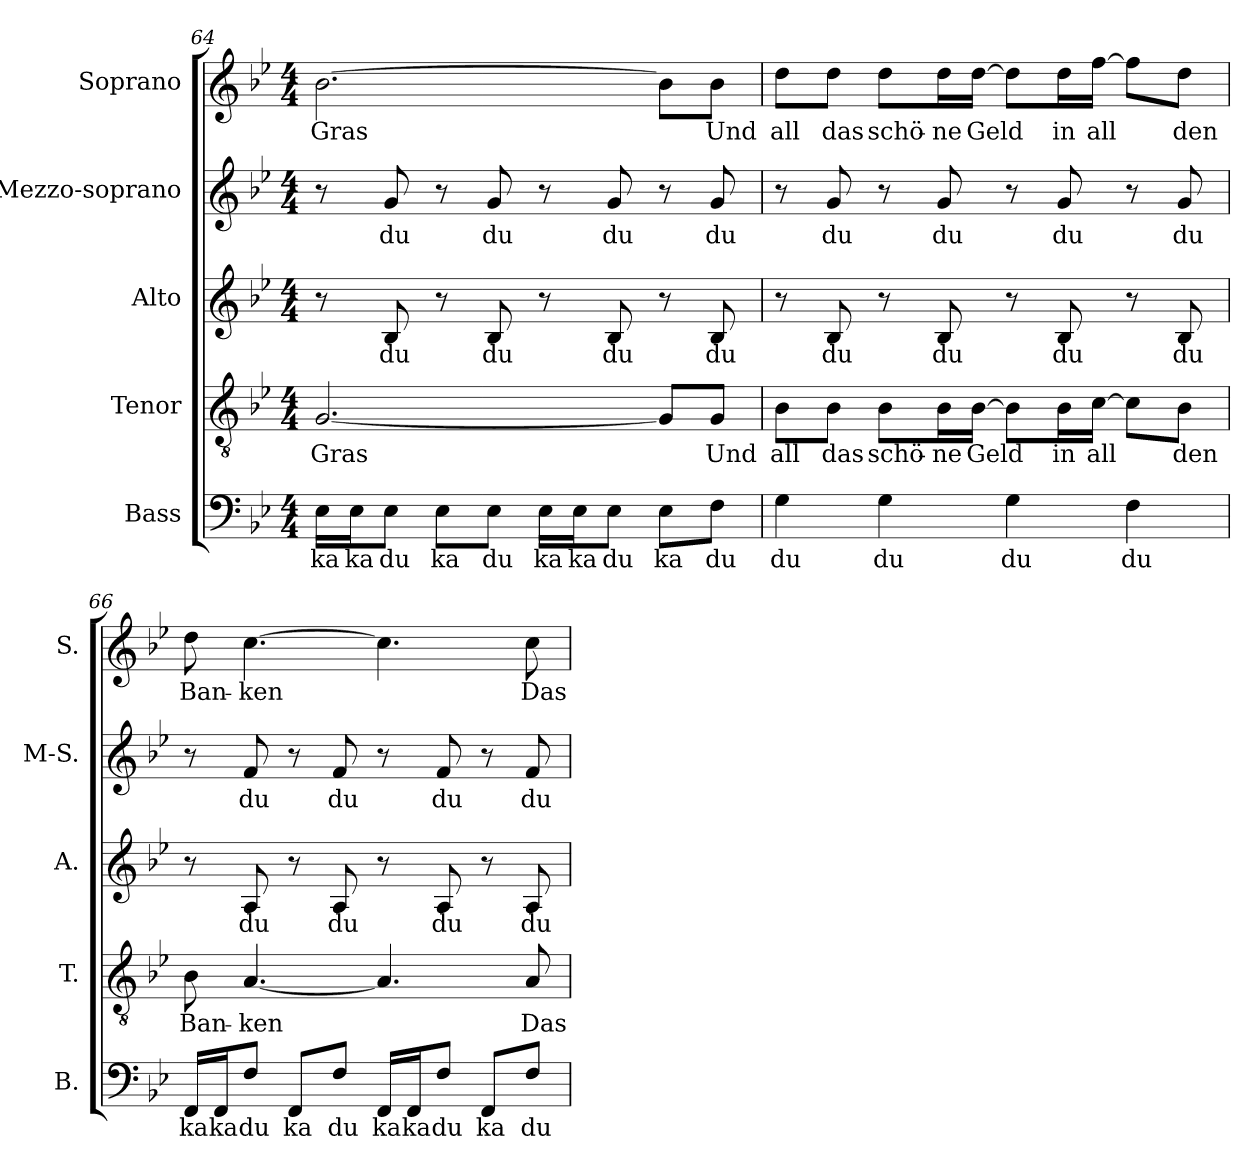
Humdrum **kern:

**kern	**text	**kern	**text	**kern	**text	**kern	**text	**kern	**text
*part5	*part5	*part4	*part4	*part3	*part3	*part2	*part2	*part1	*part1
*staff5	*staff5	*staff4	*staff4	*staff3	*staff3	*staff2	*staff2	*staff1	*staff1
*I"Bass	*	*I"Tenor	*	*I"Alto	*	*I"Mezzo-soprano	*	*I"Soprano	*
*I'B.	*	*I'T.	*	*I'A.	*	*I'M-S.	*	*I'S.	*
*clefF4	*	*clefGv2	*	*clefG2	*	*clefG2	*	*clefG2	*
*	*	*ITrd7c12	*	*	*	*	*	*	*
*k[b-e-]	*	*k[b-e-]	*	*k[b-e-]	*	*k[b-e-]	*	*k[b-e-]	*
*g:	*	*g:	*	*g:	*	*g:	*	*g:	*
*M4/4	*	*M4/4	*	*M4/4	*	*M4/4	*	*M4/4	*
=64	=64	=64	=64	=64	=64	=64	=64	=64	=64
!	!LO:LY:b:color=#000000	!	!	!	!	!	!	!	!
!	!	!	!LO:LY:b:color=#000000	!	!	!	!	!	!
!	!	!	!	!	!	!	!	!	!LO:LY:b:color=#000000
16E-i\LL	ka	[2.GGi/	Gras	8r	.	8r	.	[2.b-i\	Gras
!	!LO:LY:b:color=#000000	!	!	!	!	!	!	!	!
16E-i\J	ka	.	.	.	.	.	.	.	.
!	!LO:LY:b:color=#000000	!	!	!	!	!	!	!	!
!	!	!	!	!	!LO:LY:b:color=#000000	!	!	!	!
!	!	!	!	!	!	!	!LO:LY:b:color=#000000	!	!
8E-i\J	du	.	.	8B-i/	du	8gi/	du	.	.
!	!LO:LY:b:color=#000000	!	!	!	!	!	!	!	!
8E-i\L	ka	.	.	8r	.	8r	.	.	.
!	!LO:LY:b:color=#000000	!	!	!	!	!	!	!	!
!	!	!	!	!	!LO:LY:b:color=#000000	!	!	!	!
!	!	!	!	!	!	!	!LO:LY:b:color=#000000	!	!
8E-i\J	du	.	.	8B-i/	du	8gi/	du	.	.
!	!LO:LY:b:color=#000000	!	!	!	!	!	!	!	!
16E-i\LL	ka	.	.	8r	.	8r	.	.	.
!	!LO:LY:b:color=#000000	!	!	!	!	!	!	!	!
16E-i\J	ka	.	.	.	.	.	.	.	.
!	!LO:LY:b:color=#000000	!	!	!	!	!	!	!	!
!	!	!	!	!	!LO:LY:b:color=#000000	!	!	!	!
!	!	!	!	!	!	!	!LO:LY:b:color=#000000	!	!
8E-i\J	du	.	.	8B-i/	du	8gi/	du	.	.
!	!LO:LY:b:color=#000000	!	!	!	!	!	!	!	!
8E-i\L	ka	8GGi/L]	.	8r	.	8r	.	8b-i\L]	.
!	!LO:LY:b:color=#000000	!	!	!	!	!	!	!	!
!	!	!	!LO:LY:b:color=#000000	!	!	!	!	!	!
!	!	!	!	!	!LO:LY:b:color=#000000	!	!	!	!
!	!	!	!	!	!	!	!LO:LY:b:color=#000000	!	!
!	!	!	!	!	!	!	!	!	!LO:LY:b:color=#000000
8Fi\J	du	8GGi/J	Und	8B-i/	du	8gi/	du	8b-i\J	Und
=65	=65	=65	=65	=65	=65	=65	=65	=65	=65
!	!LO:LY:b:color=#000000	!	!	!	!	!	!	!	!
!	!	!	!LO:LY:b:color=#000000	!	!	!	!	!	!
!	!	!	!	!	!	!	!	!	!LO:LY:b:color=#000000
4Gi\	du	8BB-i\L	all	8r	.	8r	.	8ddi\L	all
!	!	!	!LO:LY:b:color=#000000	!	!	!	!	!	!
!	!	!	!	!	!LO:LY:b:color=#000000	!	!	!	!
!	!	!	!	!	!	!	!LO:LY:b:color=#000000	!	!
!	!	!	!	!	!	!	!	!	!LO:LY:b:color=#000000
.	.	8BB-i\J	das	8B-i/	du	8gi/	du	8ddi\J	das
!	!LO:LY:b:color=#000000	!	!	!	!	!	!	!	!
!	!	!	!LO:LY:b:color=#000000	!	!	!	!	!	!
!	!	!	!	!	!	!	!	!	!LO:LY:b:color=#000000
4Gi\	du	8BB-i\L	schö-	8r	.	8r	.	8ddi\L	schö-
!	!	!	!LO:LY:b:color=#000000	!	!	!	!	!	!
!	!	!	!	!	!LO:LY:b:color=#000000	!	!	!	!
!	!	!	!	!	!	!	!LO:LY:b:color=#000000	!	!
!	!	!	!	!	!	!	!	!	!LO:LY:b:color=#000000
.	.	16BB-i\L	-ne	8B-i/	du	8gi/	du	16ddi\L	-ne
!	!	!	!LO:LY:b:color=#000000	!	!	!	!	!	!
!	!	!	!	!	!	!	!	!	!LO:LY:b:color=#000000
.	.	[16BB-i\JJ	Geld	.	.	.	.	[16ddi\JJ	Geld
!	!LO:LY:b:color=#000000	!	!	!	!	!	!	!	!
4Gi\	du	8BB-i\L]	.	8r	.	8r	.	8ddi\L]	.
!	!	!	!LO:LY:b:color=#000000	!	!	!	!	!	!
!	!	!	!	!	!LO:LY:b:color=#000000	!	!	!	!
!	!	!	!	!	!	!	!LO:LY:b:color=#000000	!	!
!	!	!	!	!	!	!	!	!	!LO:LY:b:color=#000000
.	.	16BB-i\L	in	8B-i/	du	8gi/	du	16ddi\L	in
!	!	!	!LO:LY:b:color=#000000	!	!	!	!	!	!
!	!	!	!	!	!	!	!	!	!LO:LY:b:color=#000000
.	.	[16Ci\JJ	all	.	.	.	.	[16ffi\JJ	all
!	!LO:LY:b:color=#000000	!	!	!	!	!	!	!	!
4Fi\	du	8Ci\L]	.	8r	.	8r	.	8ffi\L]	.
!	!	!	!LO:LY:b:color=#000000	!	!	!	!	!	!
!	!	!	!	!	!LO:LY:b:color=#000000	!	!	!	!
!	!	!	!	!	!	!	!LO:LY:b:color=#000000	!	!
!	!	!	!	!	!	!	!	!	!LO:LY:b:color=#000000
.	.	8BB-i\J	den	8B-i/	du	8gi/	du	8ddi\J	den
=66	=66	=66	=66	=66	=66	=66	=66	=66	=66
!	!LO:LY:b:color=#000000	!	!	!	!	!	!	!	!
!	!	!	!LO:LY:b:color=#000000	!	!	!	!	!	!
!	!	!	!	!	!	!	!	!	!LO:LY:b:color=#000000
16FFi/LL	ka	8BB-i\	Ban-	8r	.	8r	.	8ddi\	Ban-
!	!LO:LY:b:color=#000000	!	!	!	!	!	!	!	!
16FFi/J	ka	.	.	.	.	.	.	.	.
!	!LO:LY:b:color=#000000	!	!	!	!	!	!	!	!
!	!	!	!LO:LY:b:color=#000000	!	!	!	!	!	!
!	!	!	!	!	!LO:LY:b:color=#000000	!	!	!	!
!	!	!	!	!	!	!	!LO:LY:b:color=#000000	!	!
!	!	!	!	!	!	!	!	!	!LO:LY:b:color=#000000
8Fi/J	du	[4.AAi/	-ken	8Ai/	du	8fi/	du	[4.cci\	-ken
!	!LO:LY:b:color=#000000	!	!	!	!	!	!	!	!
8FFi/L	ka	.	.	8r	.	8r	.	.	.
!	!LO:LY:b:color=#000000	!	!	!	!	!	!	!	!
!	!	!	!	!	!LO:LY:b:color=#000000	!	!	!	!
!	!	!	!	!	!	!	!LO:LY:b:color=#000000	!	!
8Fi/J	du	.	.	8Ai/	du	8fi/	du	.	.
!	!LO:LY:b:color=#000000	!	!	!	!	!	!	!	!
16FFi/LL	ka	4.AAi/]	.	8r	.	8r	.	4.cci\]	.
!	!LO:LY:b:color=#000000	!	!	!	!	!	!	!	!
16FFi/J	ka	.	.	.	.	.	.	.	.
!	!LO:LY:b:color=#000000	!	!	!	!	!	!	!	!
!	!	!	!	!	!LO:LY:b:color=#000000	!	!	!	!
!	!	!	!	!	!	!	!LO:LY:b:color=#000000	!	!
8Fi/J	du	.	.	8Ai/	du	8fi/	du	.	.
!	!LO:LY:b:color=#000000	!	!	!	!	!	!	!	!
8FFi/L	ka	.	.	8r	.	8r	.	.	.
!	!LO:LY:b:color=#000000	!	!	!	!	!	!	!	!
!	!	!	!LO:LY:b:color=#000000	!	!	!	!	!	!
!	!	!	!	!	!LO:LY:b:color=#000000	!	!	!	!
!	!	!	!	!	!	!	!LO:LY:b:color=#000000	!	!
!	!	!	!	!	!	!	!	!	!LO:LY:b:color=#000000
8Fi/J	du	8AAi/	Das	8Ai/	du	8fi/	du	8cci\	Das
=	=	=	=	=	=	=	=	=	=
*-	*-	*-	*-	*-	*-	*-	*-	*-	*-
